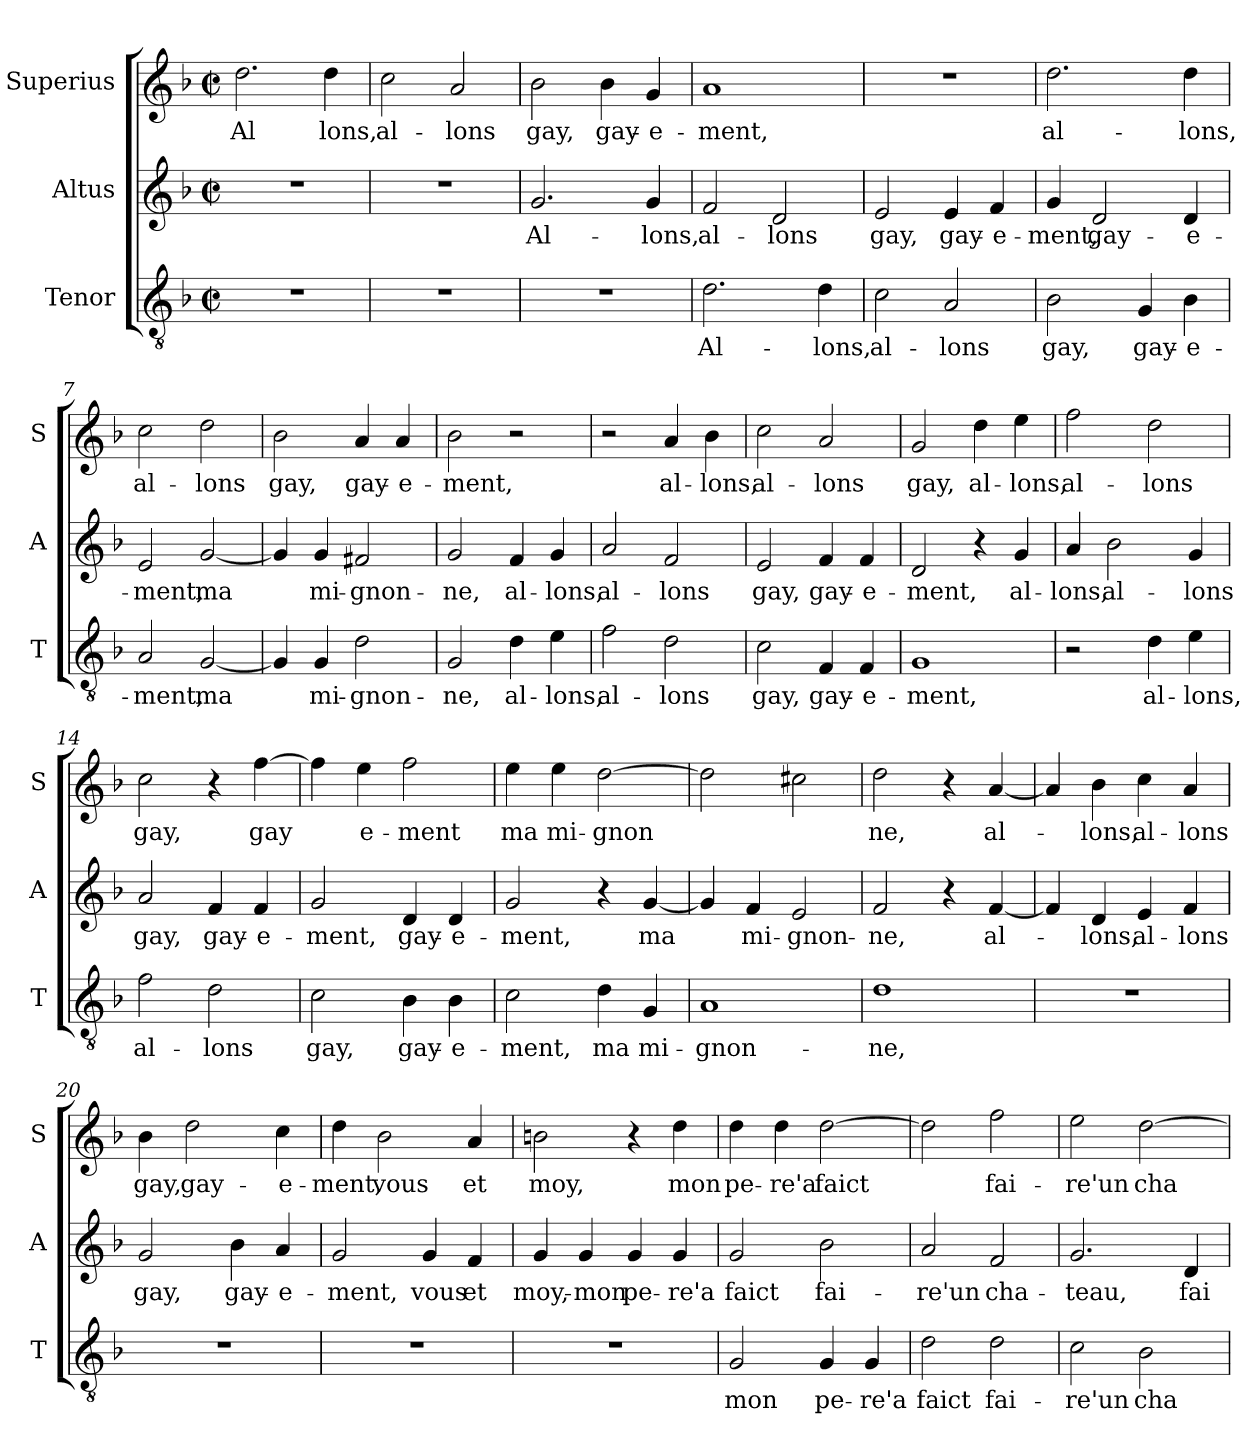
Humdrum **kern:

**kern	**text	**kern	**text	**kern	**text
*part3	*part3	*part2	*part2	*part1	*part1
*staff3	*staff3	*staff2	*staff2	*staff1	*staff1
*I"Tenor	*	*I"Altus	*	*I"Superius	*
*I'T	*	*I'A	*	*I'S	*
*clefGv2	*	*clefG2	*	*clefG2	*
*k[b-]	*	*k[b-]	*	*k[b-]	*
*F:	*	*F:	*	*F:	*
*M2/2	*	*M2/2	*	*M2/2	*
*met(c|)	*	*met(c|)	*	*met(c|)	*
=1	=1	=1	=1	=1	=1
!	!	!	!	!	!LO:LY:b
1r	.	1r	.	2.dd\	Al
!	!	!	!	!	!LO:LY:b
.	.	.	.	4dd\	lons,
=2	=2	=2	=2	=2	=2
!	!	!	!	!	!LO:LY:b
1r	.	1r	.	2cc\	al-
!	!	!	!	!	!LO:LY:b
.	.	.	.	2a/	-lons
=3	=3	=3	=3	=3	=3
!	!	!	!LO:LY:b	!	!LO:LY:b
1r	.	2.g/	Al-	2b-\	gay,
!	!	!	!	!	!LO:LY:b
.	.	.	.	4b-\	gay-
!	!	!	!LO:LY:b	!	!LO:LY:b
.	.	4g/	-lons,	4g/	-e-
=4	=4	=4	=4	=4	=4
!	!LO:LY:b	!	!LO:LY:b	!	!LO:LY:b
2.d\	Al-	2f/	al-	1a	-ment,
!	!	!	!LO:LY:b	!	!
.	.	2d/	-lons	.	.
!	!LO:LY:b	!	!	!	!
4d\	-lons,	.	.	.	.
=5	=5	=5	=5	=5	=5
!	!LO:LY:b	!	!LO:LY:b	!	!
2c\	al-	2e/	gay,	1r	.
!	!LO:LY:b	!	!LO:LY:b	!	!
2A/	-lons	4e/	gay-	.	.
!	!	!	!LO:LY:b	!	!
.	.	4f/	-e-	.	.
!!LO:LB:g=z
=6	=6	=6	=6	=6	=6
!	!LO:LY:b	!	!LO:LY:b	!	!LO:LY:b
2B-\	gay,	4g/	-ment,	2.dd\	al-
!	!	!	!LO:LY:b	!	!
.	.	2d/	gay-	.	.
!	!LO:LY:b	!	!	!	!
4G/	gay-	.	.	.	.
!	!LO:LY:b	!	!LO:LY:b	!	!LO:LY:b
4B-\	-e-	4d/	-e-	4dd\	-lons,
=7	=7	=7	=7	=7	=7
!	!LO:LY:b	!	!LO:LY:b	!	!LO:LY:b
2A/	-ment,	2e/	-ment,	2cc\	al-
!	!LO:LY:b	!	!LO:LY:b	!	!LO:LY:b
[2G/	ma	[2g/	ma	2dd\	-lons
=8	=8	=8	=8	=8	=8
!	!	!	!	!	!LO:LY:b
4G/]	.	4g/]	.	2b-\	gay,
!	!LO:LY:b	!	!LO:LY:b	!	!
4G/	mi-	4g/	mi-	.	.
!	!LO:LY:b	!	!LO:LY:b	!	!LO:LY:b
2d\	-gnon-	2f#X/	-gnon-	4a/	gay-
!	!	!	!	!	!LO:LY:b
.	.	.	.	4a/	-e-
=9	=9	=9	=9	=9	=9
!	!LO:LY:b	!	!LO:LY:b	!	!LO:LY:b
2G/	-ne,	2g/	-ne,	2b-\	-ment,
!	!LO:LY:b	!	!LO:LY:b	!	!
4d\	al-	4f/	al-	2r	.
!	!LO:LY:b	!	!LO:LY:b	!	!
4e\	-lons,	4g/	-lons,	.	.
=10	=10	=10	=10	=10	=10
!	!LO:LY:b	!	!LO:LY:b	!	!
2f\	al-	2a/	al-	2r	.
!	!LO:LY:b	!	!LO:LY:b	!	!LO:LY:b
2d\	-lons	2f/	-lons	4a/	al-
!	!	!	!	!	!LO:LY:b
.	.	.	.	4b-\	-lons,
!!LO:LB:g=z
=11	=11	=11	=11	=11	=11
!	!LO:LY:b	!	!LO:LY:b	!	!LO:LY:b
2c\	gay,	2e/	gay,	2cc\	al-
!	!LO:LY:b	!	!LO:LY:b	!	!LO:LY:b
4F/	gay-	4f/	gay-	2a/	-lons
!	!LO:LY:b	!	!LO:LY:b	!	!
4F/	-e-	4f/	-e-	.	.
=12	=12	=12	=12	=12	=12
!	!LO:LY:b	!	!LO:LY:b	!	!LO:LY:b
1G	-ment,	2d/	-ment,	2g/	gay,
!	!	!	!	!	!LO:LY:b
.	.	4r	.	4dd\	al-
!	!	!	!LO:LY:b	!	!LO:LY:b
.	.	4g/	al-	4ee\	-lons,
=13	=13	=13	=13	=13	=13
!	!	!	!LO:LY:b	!	!LO:LY:b
2r	.	4a/	-lons,	2ff\	al-
!	!	!	!LO:LY:b	!	!
.	.	2b-\	al-	.	.
!	!LO:LY:b	!	!	!	!LO:LY:b
4d\	al-	.	.	2dd\	-lons
!	!LO:LY:b	!	!LO:LY:b	!	!
4e\	-lons,	4g/	-lons	.	.
=14	=14	=14	=14	=14	=14
!	!LO:LY:b	!	!LO:LY:b	!	!LO:LY:b
2f\	al-	2a/	gay,	2cc\	gay,
!	!LO:LY:b	!	!LO:LY:b	!	!
2d\	-lons	4f/	gay-	4r	.
!	!	!	!LO:LY:b	!	!LO:LY:b
.	.	4f/	-e-	[4ff\	gay
=15	=15	=15	=15	=15	=15
!	!LO:LY:b	!	!LO:LY:b	!	!
2c\	gay,	2g/	-ment,	4ff\]	.
!	!	!	!	!	!LO:LY:b
.	.	.	.	4ee\	e-
!	!LO:LY:b	!	!LO:LY:b	!	!LO:LY:b
4B-\	gay-	4d/	gay-	2ff\	-ment
!	!LO:LY:b	!	!LO:LY:b	!	!
4B-\	-e-	4d/	-e-	.	.
!!LO:PB:g=z
=16	=16	=16	=16	=16	=16
!	!LO:LY:b	!	!LO:LY:b	!	!LO:LY:b
2c\	-ment,	2g/	-ment,	4ee\	ma
!	!	!	!	!	!LO:LY:b
.	.	.	.	4ee\	mi-
!	!LO:LY:b	!	!	!	!LO:LY:b
4d\	ma	4r	.	[2dd\	-gnon
!	!LO:LY:b	!	!LO:LY:b	!	!
4G/	mi-	[4g/	ma	.	.
=17	=17	=17	=17	=17	=17
!	!LO:LY:b	!	!	!	!
1A	-gnon-	4g/]	.	2dd\]	.
!	!	!	!LO:LY:b	!	!
.	.	4f/	mi-	.	.
!	!	!	!LO:LY:b	!	!
.	.	2e/	-gnon-	2cc#X\	.
=18	=18	=18	=18	=18	=18
!	!LO:LY:b	!	!LO:LY:b	!	!LO:LY:b
1d	-ne,	2f/	-ne,	2dd\	ne,
.	.	4r	.	4r	.
!	!	!	!LO:LY:b	!	!LO:LY:b
.	.	[4f/	al-	[4a/	al-
=19	=19	=19	=19	=19	=19
1r	.	4f/]	.	4a/]	.
!	!	!	!LO:LY:b	!	!LO:LY:b
.	.	4d/	-lons,	4b-\	-lons,
!	!	!	!LO:LY:b	!	!LO:LY:b
.	.	4e/	al-	4cc\	al-
!	!	!	!LO:LY:b	!	!LO:LY:b
.	.	4f/	-lons	4a/	-lons
=20	=20	=20	=20	=20	=20
!	!	!	!LO:LY:b	!	!LO:LY:b
1r	.	2g/	gay,	4b-\	gay,
!	!	!	!	!	!LO:LY:b
.	.	.	.	2dd\	gay-
!	!	!	!LO:LY:b	!	!
.	.	4b-\	gay-	.	.
!	!	!	!LO:LY:b	!	!LO:LY:b
.	.	4a/	-e-	4cc\	-e-
!!LO:LB:g=z
=21	=21	=21	=21	=21	=21
!	!	!	!LO:LY:b	!	!LO:LY:b
1r	.	2g/	-ment,	4dd\	-ment,
!	!	!	!	!	!LO:LY:b
.	.	.	.	2b-\	vous
!	!	!	!LO:LY:b	!	!
.	.	4g/	vous	.	.
!	!	!	!LO:LY:b	!	!LO:LY:b
.	.	4f/	et	4a/	et
=22	=22	=22	=22	=22	=22
!	!	!	!LO:LY:b	!	!LO:LY:b
1r	.	4g/	moy,-	2bn\	moy,
!	!	!	!LO:LY:b	!	!
.	.	4g/	-mon	.	.
!	!	!	!LO:LY:b	!	!
.	.	4g/	pe-	4r	.
!	!	!	!LO:LY:b	!	!LO:LY:b
.	.	4g/	-re'a	4dd\	mon
=23	=23	=23	=23	=23	=23
!	!LO:LY:b	!	!LO:LY:b	!	!LO:LY:b
2G/	mon	2g/	faict	4dd\	pe-
!	!	!	!	!	!LO:LY:b
.	.	.	.	4dd\	-re'a
!	!LO:LY:b	!	!LO:LY:b	!	!LO:LY:b
4G/	pe-	2b-\	fai-	[2dd\	faict
!	!LO:LY:b	!	!	!	!
4G/	-re'a	.	.	.	.
=24	=24	=24	=24	=24	=24
!	!LO:LY:b	!	!LO:LY:b	!	!
2d\	faict	2a/	-re'un	2dd\]	.
!	!LO:LY:b	!	!LO:LY:b	!	!LO:LY:b
2d\	fai-	2f/	cha-	2ff\	fai-
=25	=25	=25	=25	=25	=25
!	!LO:LY:b	!	!LO:LY:b	!	!LO:LY:b
2c\	-re'un	2.g/	-teau,	2ee\	-re'un
!	!LO:LY:b	!	!	!	!LO:LY:b
2B-\	cha-	.	.	[2dd\	cha-
!	!	!	!LO:LY:b	!	!
.	.	4d/	fai-	.	.
=	=	=	=	=	=
*-	*-	*-	*-	*-	*-
